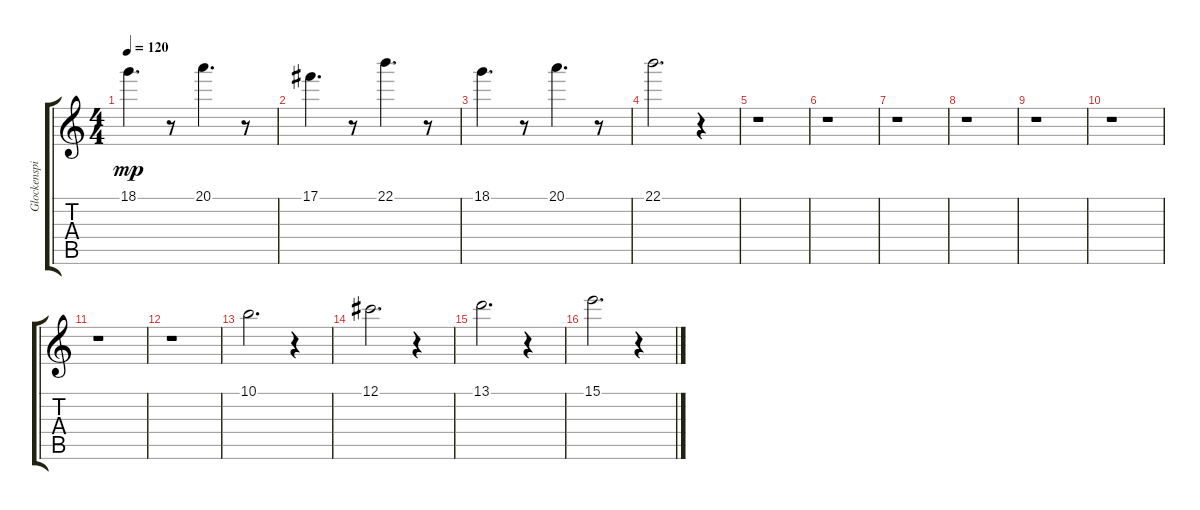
\track ("Glockenspiel" "Glockenspi") {instrument glockenspiel}
\staff {score tabs}
\tuning (Db5 Db5 Db5 Db5 Db5 Db5) {hide}
\ts (4 4)
\tempo 120
\clef g2
\ks c
18.1.4{d dy mp} r.8 20.1.4{d} r.8 |
17.1.4{d} r.8 22.1.4{d} r.8 |
18.1.4{d} r.8 20.1.4{d} r.8 |
22.1.2{d} r.4 |
r.1 |
r.1 |
r.1 |
r.1 |
r.1 |
r.1 |
r.1 |
r.1 |
10.1.2{d} r.4 |
12.1.2{d} r.4 |
13.1.2{d} r.4 |
15.1.2{d} r.4
